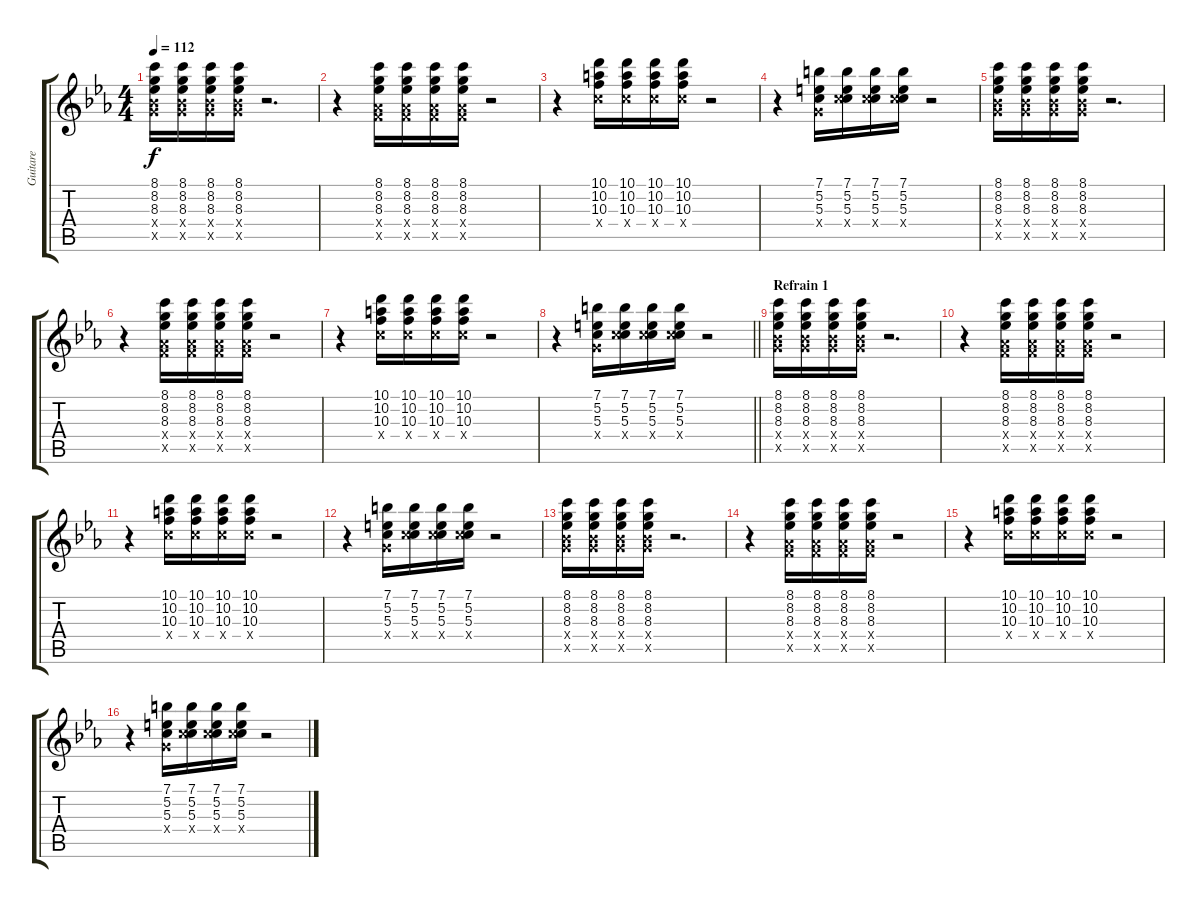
\track ("Guitare" "Guitare") {instrument electricguitarclean}
\staff {score tabs}
\tuning (E4 B3 G3 D3 A2 E2) {hide}
\ts (4 4)
\tempo 112
\clef g2
\ks cminor
(8.1 8.2 8.3 8.4{x} 10.5{x}).16{dy f} (8.1 8.2 8.3 8.4{x} 10.5{x}).16 (8.1 8.2 8.3 8.4{x} 10.5{x}).16 (8.1 8.2 8.3 8.4{x} 10.5{x}).16 r.2{d} |
r.4 (8.1 8.2 8.3 6.4{x} 8.5{x}).16 (8.1 8.2 8.3 6.4{x} 8.5{x}).16 (8.1 8.2 8.3 6.4{x} 8.5{x}).16 (8.1 8.2 8.3 6.4{x} 8.5{x}).16 r.2 |
r.4 (10.1 10.2 10.3 10.4{x}).16 (10.1 10.2 10.3 10.4{x}).16 (10.1 10.2 10.3 10.4{x}).16 (10.1 10.2 10.3 10.4{x}).16 r.2 |
r.4 (7.1 5.2 5.3 5.4{x}).16 (7.1 5.2 5.3 10.4{x}).16 (7.1 5.2 5.3 10.4{x}).16 (7.1 5.2 5.3 10.4{x}).16 r.2 |
(8.1 8.2 8.3 8.4{x} 10.5{x}).16 (8.1 8.2 8.3 8.4{x} 10.5{x}).16 (8.1 8.2 8.3 8.4{x} 10.5{x}).16 (8.1 8.2 8.3 8.4{x} 10.5{x}).16 r.2{d} |
r.4 (8.1 8.2 8.3 6.4{x} 8.5{x}).16 (8.1 8.2 8.3 6.4{x} 8.5{x}).16 (8.1 8.2 8.3 6.4{x} 8.5{x}).16 (8.1 8.2 8.3 6.4{x} 8.5{x}).16 r.2 |
r.4 (10.1 10.2 10.3 10.4{x}).16 (10.1 10.2 10.3 10.4{x}).16 (10.1 10.2 10.3 10.4{x}).16 (10.1 10.2 10.3 10.4{x}).16 r.2 |
\barLineRight lightlight
r.4 (7.1 5.2 5.3 5.4{x}).16 (7.1 5.2 5.3 10.4{x}).16 (7.1 5.2 5.3 10.4{x}).16 (7.1 5.2 5.3 10.4{x}).16 r.2 |
\section ("" "Refrain 1")
(8.1 8.2 8.3 8.4{x} 10.5{x}).16 (8.1 8.2 8.3 8.4{x} 10.5{x}).16 (8.1 8.2 8.3 8.4{x} 10.5{x}).16 (8.1 8.2 8.3 8.4{x} 10.5{x}).16 r.2{d} |
r.4 (8.1 8.2 8.3 6.4{x} 8.5{x}).16 (8.1 8.2 8.3 6.4{x} 8.5{x}).16 (8.1 8.2 8.3 6.4{x} 8.5{x}).16 (8.1 8.2 8.3 6.4{x} 8.5{x}).16 r.2 |
r.4 (10.1 10.2 10.3 10.4{x}).16 (10.1 10.2 10.3 10.4{x}).16 (10.1 10.2 10.3 10.4{x}).16 (10.1 10.2 10.3 10.4{x}).16 r.2 |
r.4 (7.1 5.2 5.3 5.4{x}).16 (7.1 5.2 5.3 10.4{x}).16 (7.1 5.2 5.3 10.4{x}).16 (7.1 5.2 5.3 10.4{x}).16 r.2 |
(8.1 8.2 8.3 8.4{x} 10.5{x}).16 (8.1 8.2 8.3 8.4{x} 10.5{x}).16 (8.1 8.2 8.3 8.4{x} 10.5{x}).16 (8.1 8.2 8.3 8.4{x} 10.5{x}).16 r.2{d} |
r.4 (8.1 8.2 8.3 6.4{x} 8.5{x}).16 (8.1 8.2 8.3 6.4{x} 8.5{x}).16 (8.1 8.2 8.3 6.4{x} 8.5{x}).16 (8.1 8.2 8.3 6.4{x} 8.5{x}).16 r.2 |
r.4 (10.1 10.2 10.3 10.4{x}).16 (10.1 10.2 10.3 10.4{x}).16 (10.1 10.2 10.3 10.4{x}).16 (10.1 10.2 10.3 10.4{x}).16 r.2 |
r.4 (7.1 5.2 5.3 5.4{x}).16 (7.1 5.2 5.3 10.4{x}).16 (7.1 5.2 5.3 10.4{x}).16 (7.1 5.2 5.3 10.4{x}).16 r.2
